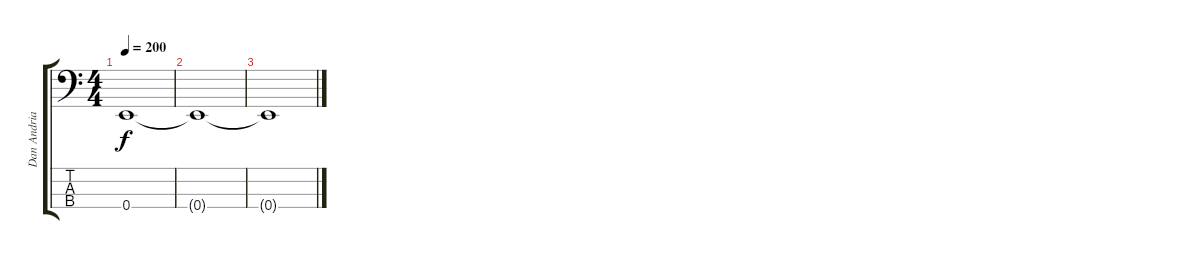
\track ("Dan Andriano" "Dan Andria") {instrument electricbasspick}
\staff {score tabs}
\tuning (G2 D2 A1 E1) {hide}
\ts (4 4)
\tempo 200
\clef f4
\ks c
0.4{t}.1{dy f} |
0.4{t}.1 |
0.4{t}.1
